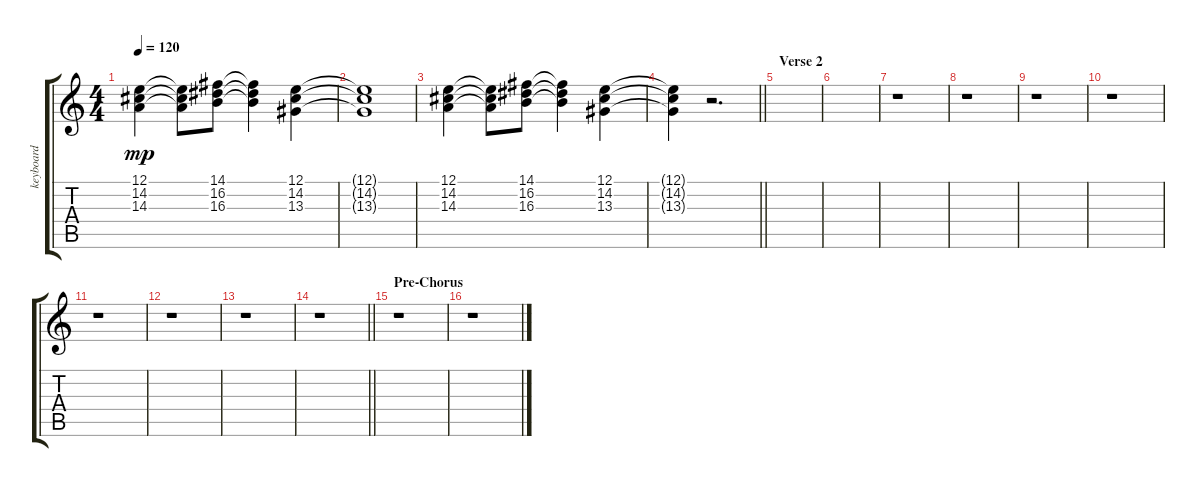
\track ("keyboard" "keyboard") {instrument stringensemble1}
\staff {score tabs}
\tuning (E4 B3 G3 D3 A2 E2) {hide}
\ts (4 4)
\tempo 120
\clef g2
\ks c
(12.1 14.2 14.3).4{dy mp} (12.1{t} 14.2{t} 14.3{t}).8 (14.1 16.2 16.3).8 (14.1{t} 16.2{t} 16.3{t}).4 (12.1 14.2 13.3).4 |
(12.1{t} 14.2{t} 13.3{t}).1 |
(12.1 14.2 14.3).4 (12.1{t} 14.2{t} 14.3{t}).8 (14.1 16.2 16.3).8 (14.1{t} 16.2{t} 16.3{t}).4 (12.1 14.2 13.3).4 |
\barLineRight lightlight
(12.1{t} 14.2{t} 13.3{t}).4 r.2{d} |
\section ("" "Verse 2")
|
|
r.1 |
r.1 |
r.1 |
r.1 |
r.1 |
r.1 |
r.1 |
\barLineRight lightlight
r.1 |
\section ("" "Pre-Chorus")
r.1 |
r.1
